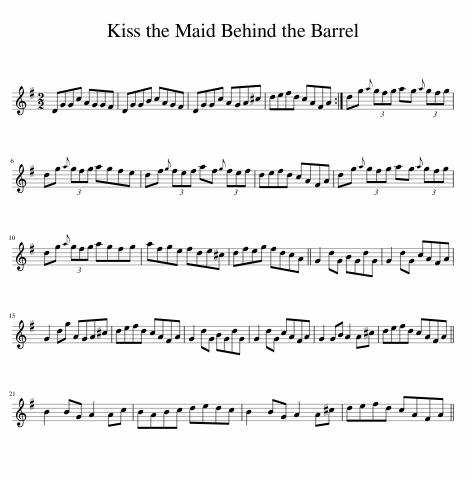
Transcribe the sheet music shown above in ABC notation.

X:1
L:1/8
M:2/2
I:linebreak $
K:G
V:1 treble
V:1
 DGGc AGGF | DGGB cAGF | DGGc AGA^c | defd cAFA :| dg{a} (3gfg ag{a} (3gfg |$ %5
 dg{a} (3gfg agfe | df{g} (3fef af{g} (3fef | defd cAFA | dg{a} (3gfg ag{a} (3gfg |$ dg{a} (3gfg agfg | %10
 afge fde^c | dfeg fdcA || G2 dG BGdG | G2 dG cAFA |$ G2 dg AGA^c | %15
 defd cAFA | G2 dG BGdG | G2 dG cAFA | G2 GB A2 A^c | defd cAFA ||$ %20
 B2 BG A2 Ac | BABc dedc | B2 BG A2 A^c | defd cAFA || %24
